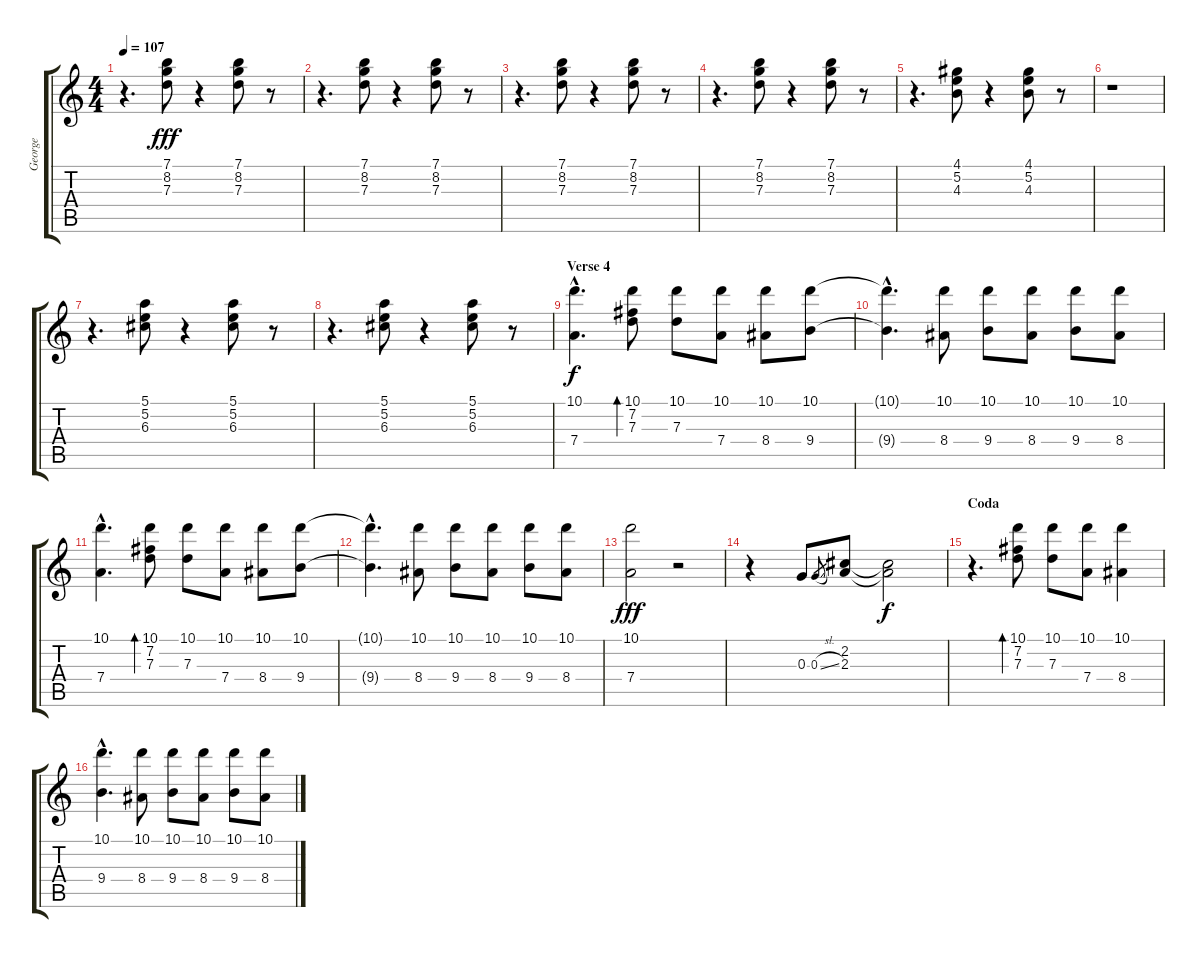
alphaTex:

\track ("George" "George") {instrument electricguitarclean}
\staff {score tabs}
\tuning (E4 B3 G3 D3 A2 E2) {hide}
\ts (4 4)
\tempo 107
\clef g2
\ks c
r.4{d dy fff} (7.1 8.2 7.3).8 r.4 (7.1 8.2 7.3).8 r.8 |
r.4{d} (7.1 8.2 7.3).8 r.4 (7.1 8.2 7.3).8 r.8 |
r.4{d} (7.1 8.2 7.3).8 r.4 (7.1 8.2 7.3).8 r.8 |
r.4{d} (7.1 8.2 7.3).8 r.4 (7.1 8.2 7.3).8 r.8 |
r.4{d} (4.1 5.2 4.3).8 r.4 (4.1 5.2 4.3).8 r.8 |
r.1 |
r.4{d} (5.1 5.2 6.3).8 r.4 (5.1 5.2 6.3).8 r.8 |
r.4{d} (5.1 5.2 6.3).8 r.4 (5.1 5.2 6.3).8 r.8 |
\section ("" "Verse 4")
(10.1{hac} 7.4{hac}).4{d dy f} (10.1 7.2 7.3).8{bd 240} (10.1 7.3).8 (10.1 7.4).8 (10.1 8.4).8 (10.1 9.4).8 |
(10.1{hac t} 9.4{hac t}).4{d} (10.1 8.4).8 (10.1 9.4).8 (10.1 8.4).8 (10.1 9.4).8 (10.1 8.4).8 |
(10.1{hac} 7.4{hac}).4{d} (10.1 7.2 7.3).8{bd 240} (10.1 7.3).8 (10.1 7.4).8 (10.1 8.4).8 (10.1 9.4).8 |
(10.1{hac t} 9.4{hac t}).4{d} (10.1 8.4).8 (10.1 9.4).8 (10.1 8.4).8 (10.1 9.4).8 (10.1 8.4).8 |
(10.1 7.4).2{dy fff} r.2 |
r.4 0.3.8 0.3{sl}.8{gr} (2.2 2.3).8 (2.2{t} 2.3{t}).2{dy f} |
\section ("" "Coda")
r.4{d} (10.1 7.2 7.3).8{bd 240} (10.1 7.3).8 (10.1 7.4).8 (10.1 8.4).4 |
(10.1{hac} 9.4{hac}).4{d} (10.1 8.4).8 (10.1 9.4).8 (10.1 8.4).8 (10.1 9.4).8 (10.1 8.4).8
